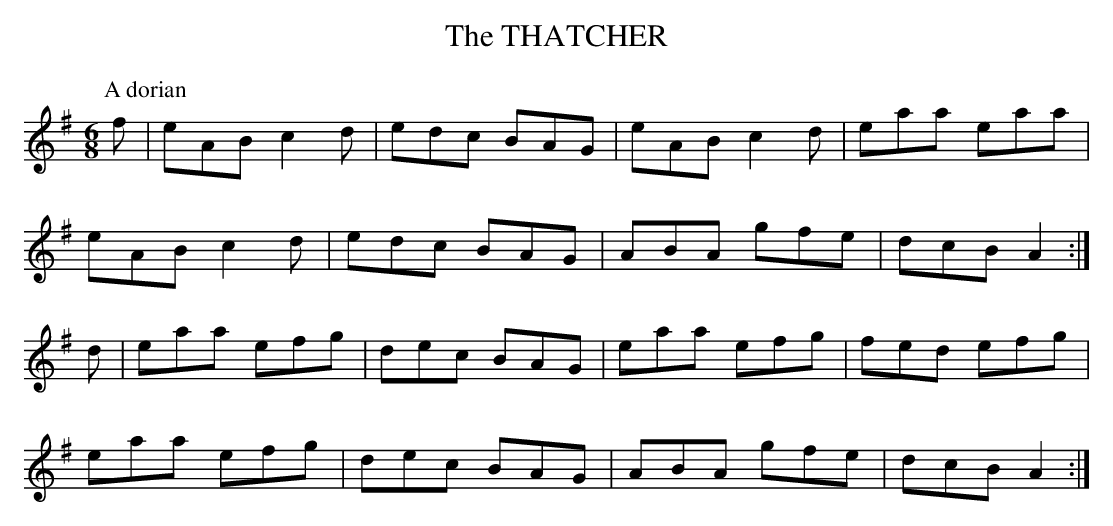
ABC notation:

X:1
T:THATCHER, The
works here.
M:6/8
L:1/8
K:G % source key A major
P:A dorian
f|eAB c2d|edc BAG|eAB c2d|eaa eaa|
eAB c2d|edc BAG|ABA gfe|dcB A2 :|
d|eaa efg|dec BAG|eaa efg|fed efg|
eaa efg|dec BAG|ABA gfe|dcB A2 :|
